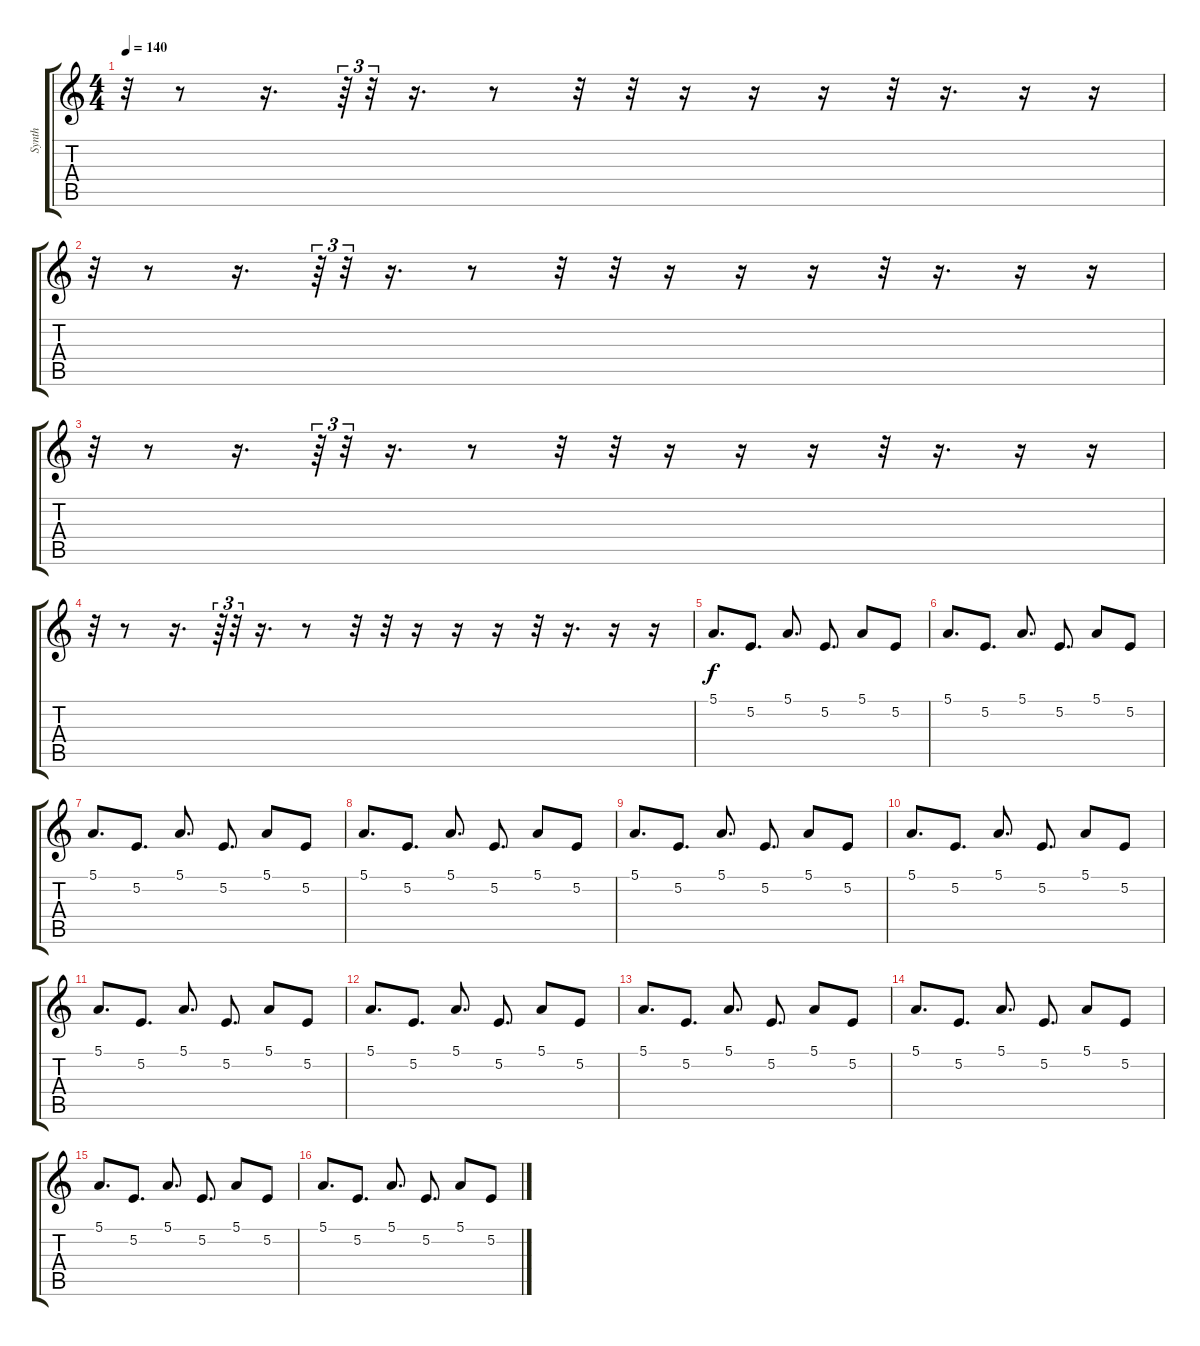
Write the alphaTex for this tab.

\track ("Synth" "Synth") {instrument lead2sawtooth}
\staff {score tabs}
\tuning (E4 B3 G3 D3 A2 E2) {hide}
\ts (4 4)
\tempo 140
\clef g2
\ks c
r.32{dy f} r.8 r.16{d} r.64{tu (3 2)} r.32{tu (3 2)} r.16{d} r.8 r.32 r.32 r.16 r.16 r.16 r.32 r.16{d} r.16 r.16 |
r.32 r.8 r.16{d} r.64{tu (3 2)} r.32{tu (3 2)} r.16{d} r.8 r.32 r.32 r.16 r.16 r.16 r.32 r.16{d} r.16 r.16 |
r.32 r.8 r.16{d} r.64{tu (3 2)} r.32{tu (3 2)} r.16{d} r.8 r.32 r.32 r.16 r.16 r.16 r.32 r.16{d} r.16 r.16 |
r.32 r.8 r.16{d} r.64{tu (3 2)} r.32{tu (3 2)} r.16{d} r.8 r.32 r.32 r.16 r.16 r.16 r.32 r.16{d} r.16 r.16 |
5.1.8{d} 5.2.8{d} 5.1.8{d} 5.2.8{d} 5.1.8 5.2.8 |
5.1.8{d} 5.2.8{d} 5.1.8{d} 5.2.8{d} 5.1.8 5.2.8 |
5.1.8{d} 5.2.8{d} 5.1.8{d} 5.2.8{d} 5.1.8 5.2.8 |
5.1.8{d} 5.2.8{d} 5.1.8{d} 5.2.8{d} 5.1.8 5.2.8 |
5.1.8{d} 5.2.8{d} 5.1.8{d} 5.2.8{d} 5.1.8 5.2.8 |
5.1.8{d} 5.2.8{d} 5.1.8{d} 5.2.8{d} 5.1.8 5.2.8 |
5.1.8{d} 5.2.8{d} 5.1.8{d} 5.2.8{d} 5.1.8 5.2.8 |
5.1.8{d} 5.2.8{d} 5.1.8{d} 5.2.8{d} 5.1.8 5.2.8 |
5.1.8{d} 5.2.8{d} 5.1.8{d} 5.2.8{d} 5.1.8 5.2.8 |
5.1.8{d} 5.2.8{d} 5.1.8{d} 5.2.8{d} 5.1.8 5.2.8 |
5.1.8{d} 5.2.8{d} 5.1.8{d} 5.2.8{d} 5.1.8 5.2.8 |
5.1.8{d} 5.2.8{d} 5.1.8{d} 5.2.8{d} 5.1.8 5.2.8
